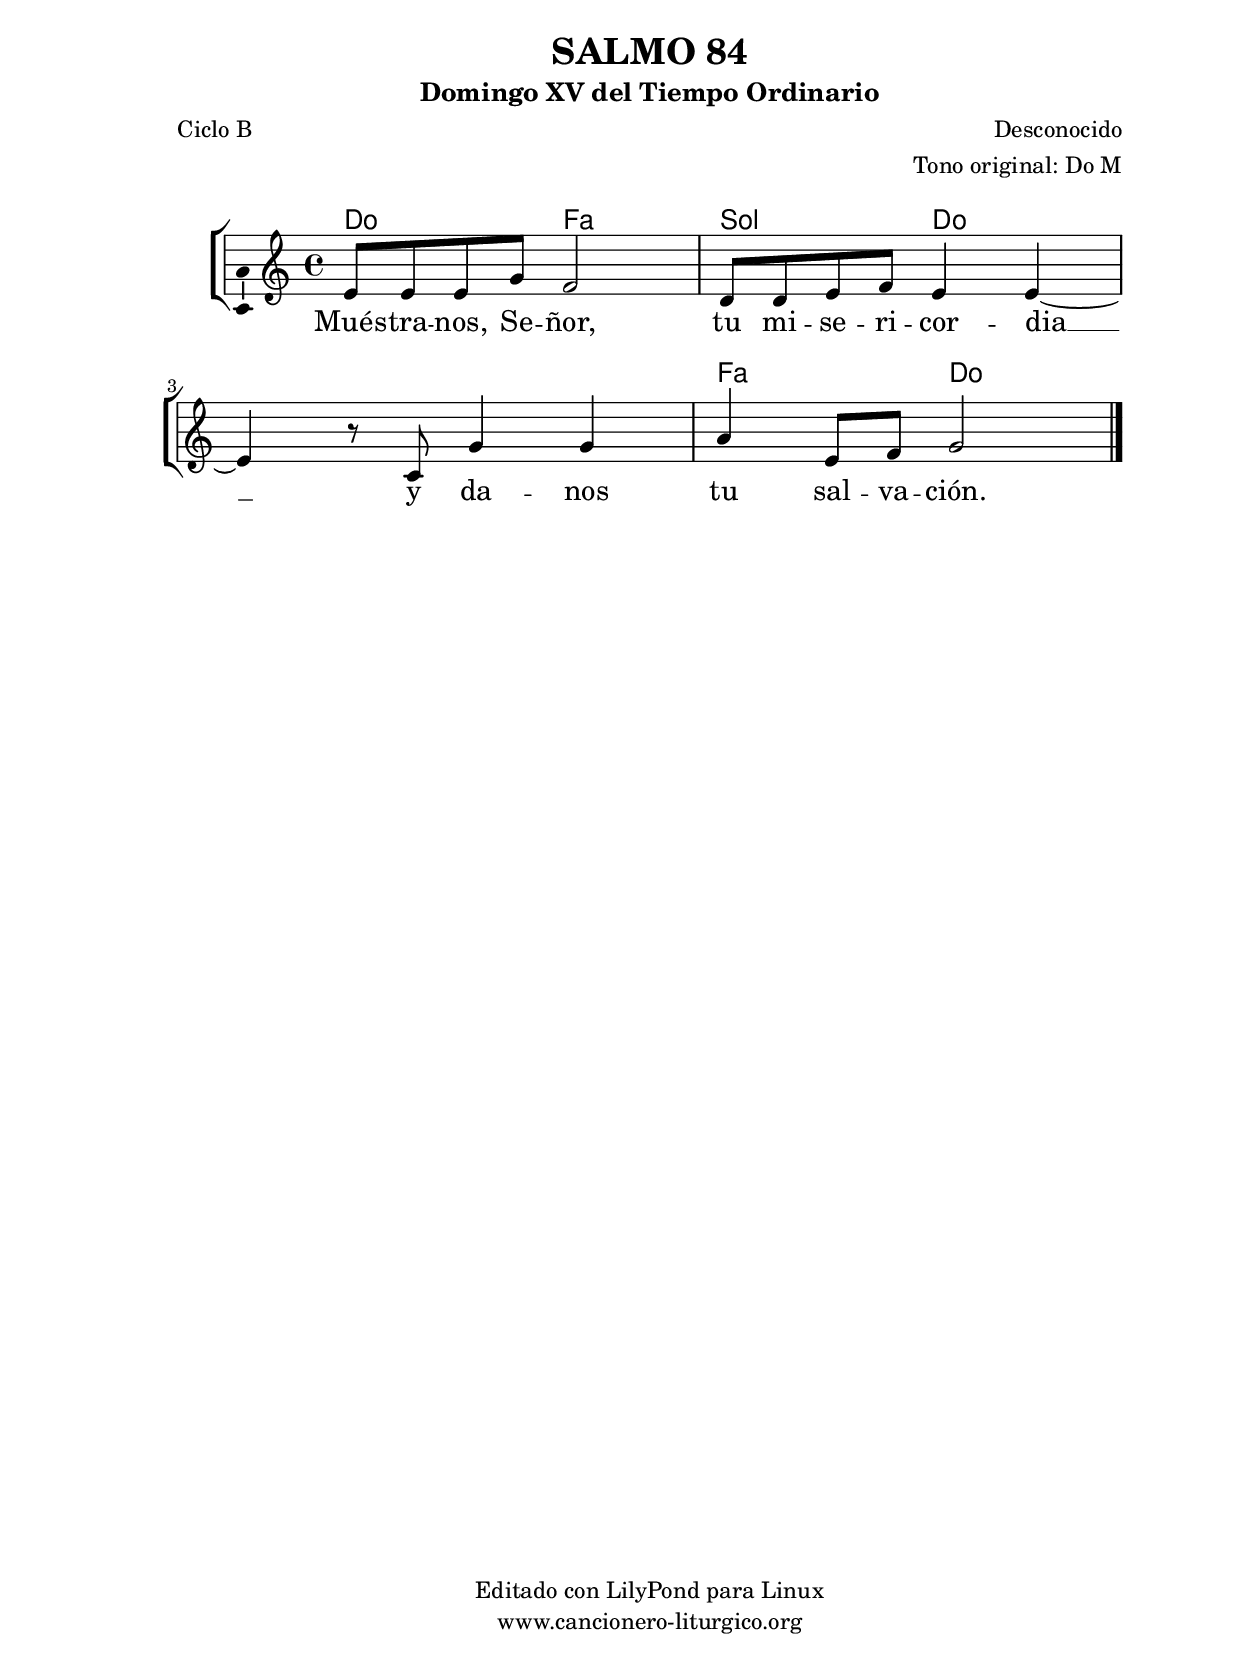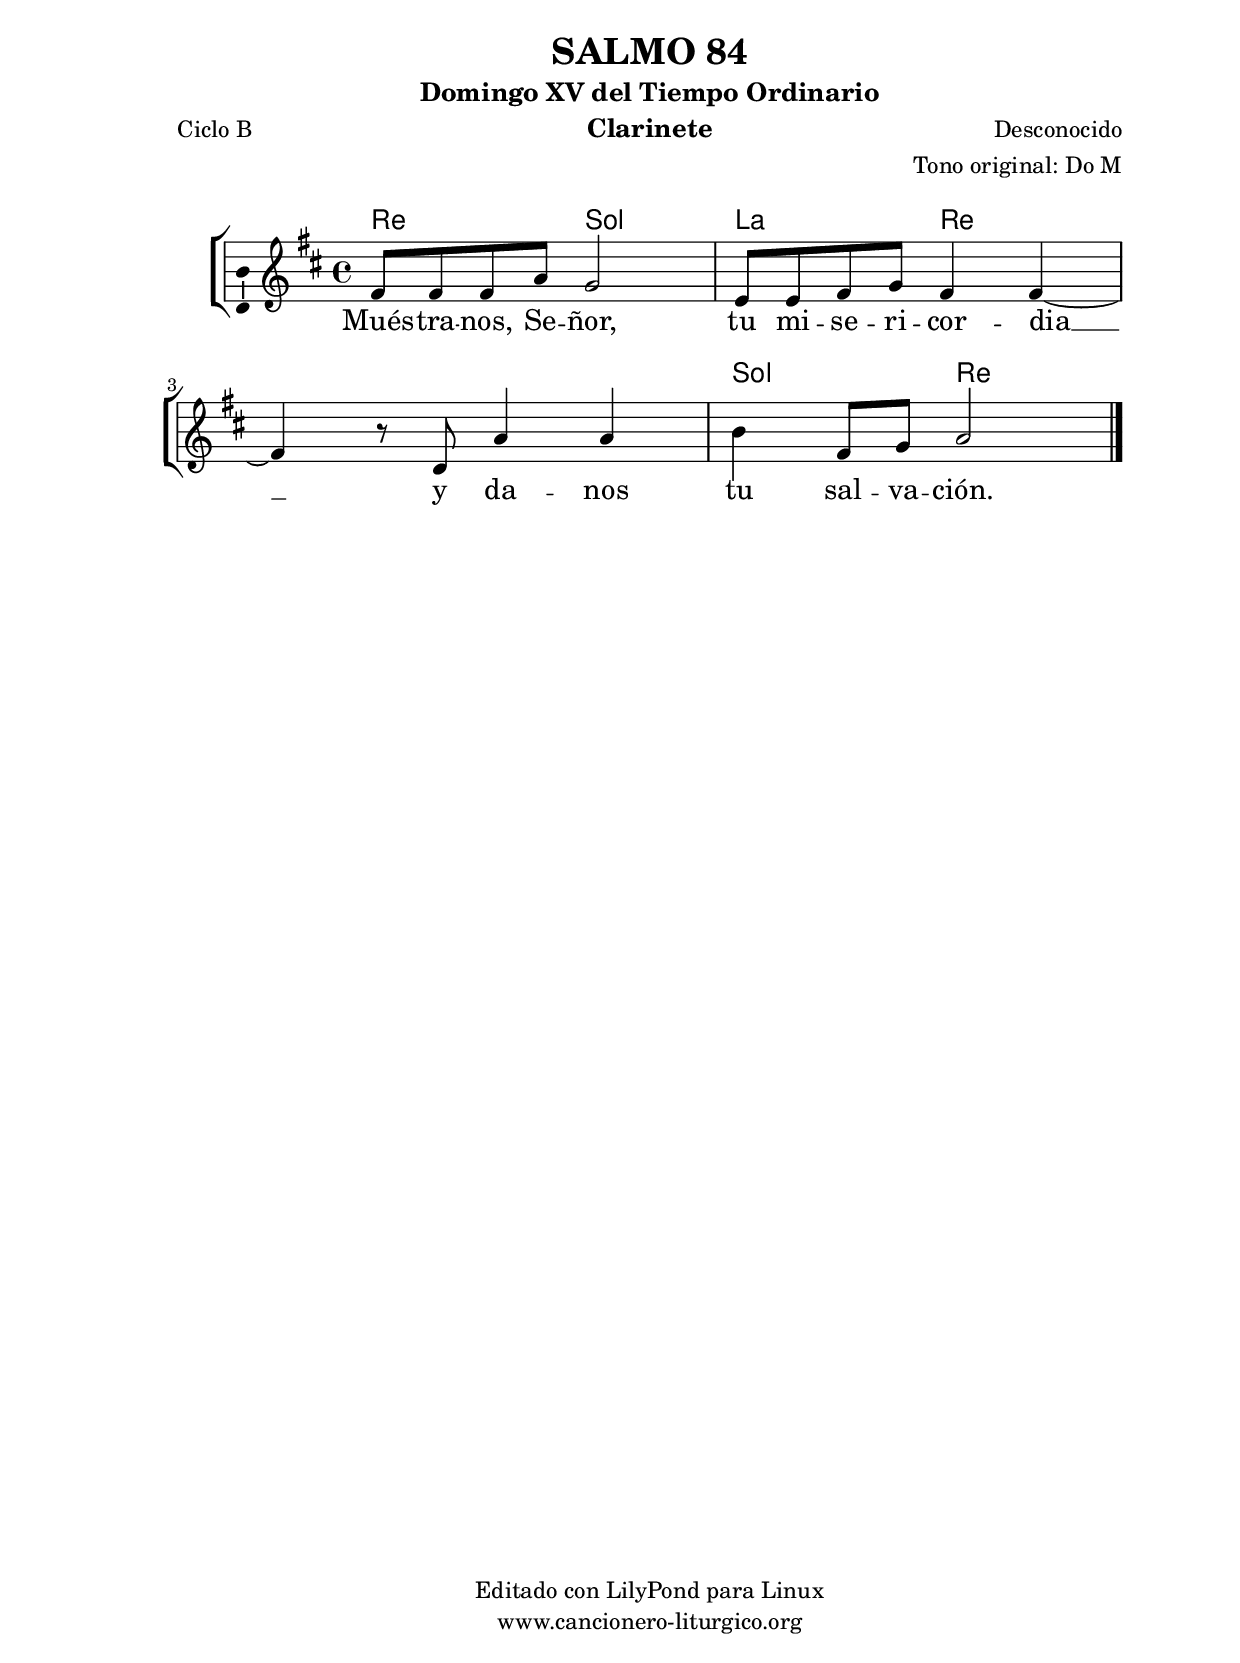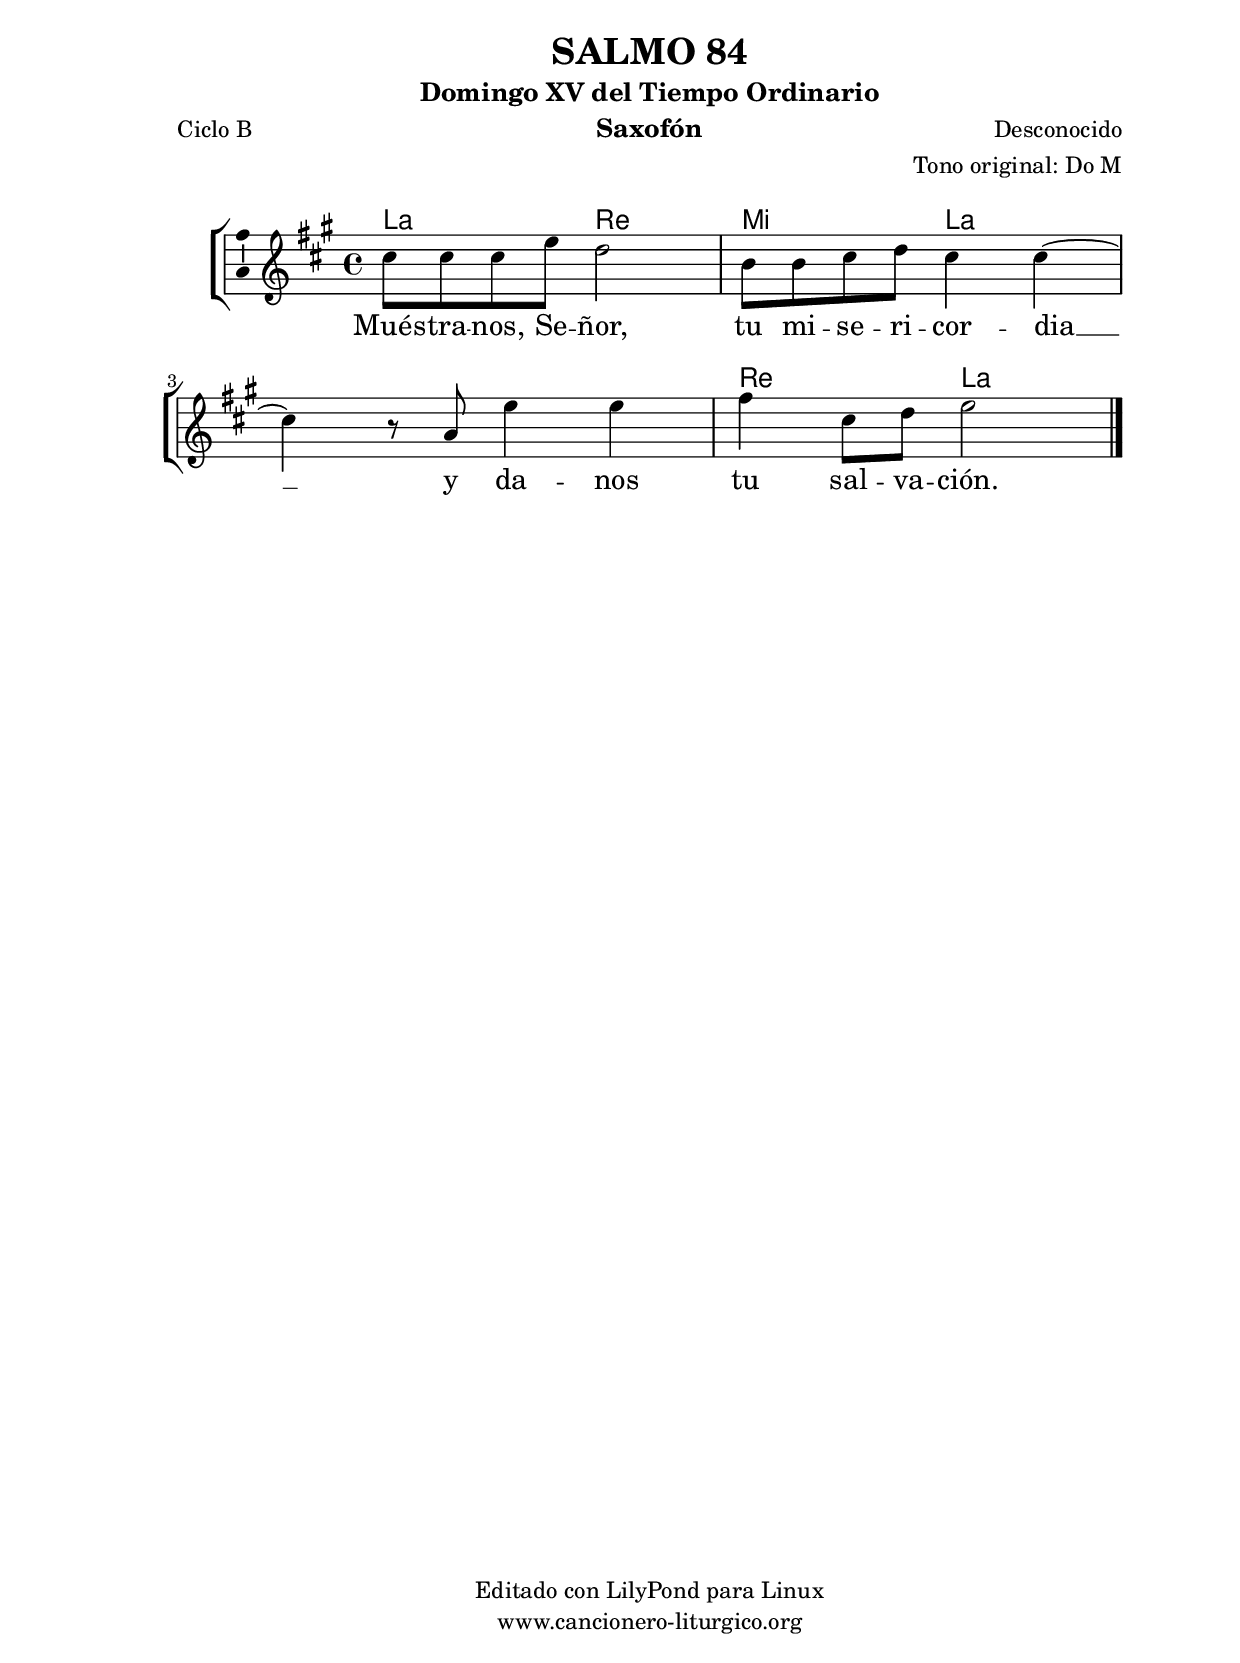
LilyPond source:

%
%para convertir .midi en .wav:
%timidity filename.midi -Ow -o finename.wav
%
%
%Para convertir de .wav a .mp3:
%lame -h -m j filename.wav
%
%
%para escuchar el midi:
%timidity nombrefichero.midi
%


%versión de lilypond para la que se ha escrito esta partitura:
\version "2.16.0"

	%Tamaño papel
	#(set-default-paper-size "a4")
	%Tamaño partitura
	#(set-global-staff-size 20)
	%No responde al pulsar sobre una nota
	#(ly:set-option 'point-and-click #f)

%parámetros del encabezamiento:
\header {
	title = "SALMO 84"
	subtitle = "Domingo XV del Tiempo Ordinario"
	composer = "Desconocido"
	poet = "Ciclo B"
	meter = ""
	arranger = "Tono original: Do M"
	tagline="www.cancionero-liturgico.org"
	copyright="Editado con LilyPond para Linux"
	tiempo = "Ordinario"
	usos = "Salmo"
	letra = "Muéstranos, Señor, tu misericordia y danos tu salvación."
	}

%parámetros asociados al papel:
\paper  {
	oddHeaderMarkup = \markup {\fill-line { \on-the-fly #not-first-page \fromproperty #'header:title \on-the-fly #not-first-page \fromproperty #'header:composer }}
	evenHeaderMarkup = \markup {\fill-line { \fromproperty #'header:composer \fromproperty #'header:title }}
	#(set-paper-size "a4")
	print-page-number = ##f
	first-page-number = 1
	print-first-page-number = ##f
%	head-separation = 3.0 \cm
	top-margin = 2.0 \cm
	bottom-margin = 0.5\cm
%%%	bottom-margin = -1.0\cm
	left-margin = 3.0 \cm
	line-width = 16.0 \cm 
	indent = 8\mm
	interscoreline = 2.\mm
	between-system-space = 15\mm
%	para que las partituras no llenen la hoja:
	ragged-bottom = ##t
%	idem para la última hoja:
	ragged-last-bottom = ##f
%	para que las partituras llenen el ancho del papel:
	ragged-last = ##f
	after-title-space = 2.5 \cm
%page-count=1
system-count=2

	%Flexible Vertical Spacing
%	markup-markup-spacing =
%	#'((basic-distance . 15) (minimum-distance . 15) (padding . 3))
	markup-system-spacing =
	#'((basic-distance . 15) (minimum-distance . 15) (padding . 3))
	system-system-spacing =
	#'((basic-distance . 15) (minimum-distance . 15) (padding . 3))
	score-system-spacing =
	#'((basic-distance . 15) (minimum-distance . 15) (padding . 5))
%	top-system-spacing = % header
%	#'((basic-distance . 8) (minimum-distance . 0) (padding . 3))
%	top-markup-spacing =
%	#'((basic-distance . 20) (minimum-distance . 20) (padding . 3))
	last-bottom-spacing = % footer
	#'((basic-distance . 5) (minimum-distance . 5) (padding . 3))
%	score-markup-spacing =
%	#'((basic-distance . 16) (minimum-distance . 13) (padding . 3))

	}


%parámetros que afectan a toda la partitura:
global =  {
	%clave de sol (G):
	\clef G
	%armadura:
%%%	\transpose c ees
	\key c \major
	\tempo 4=90
	\set Score.tempoHideNote = ##t
	}


acordes = {
	\italianChords
	\chordmode {
%%%	\transpose c ees
{

c2 f g c s c f c

	}
	}
}

melodia = 
%%%	\transpose c ees
{
	\relative c'{
	\time 4/4

e8 e e g f2
d8 d e f e4 e~
e4 r8 c8 g'4 g
%%%a4 f8 g g2 %(versión 2011)
a4 e8 f g2 %(versión 2014)

\bar "|."
}
}

texto = \lyricmode {
Mués -- tra -- nos, Se -- ñor, tu mi -- se -- ri -- cor -- dia __
y da -- nos tu sal -- va -- ción.
	}


acordesStaff = \context ChordNames = acordesStaff <<
	\set chordChanges = ##t
	\acordes
	>>


vozStaff = \context Voice = vozStaff
\with {\consists "Ambitus_engraver"}
<<
%	\set Staff.instrumentName = ""
%	\set Staff.shortInstrumentName = ""
%	\set Staff.midiInstrument = #"clarinet"
%	\set Staff.midiInstrument = #"cello"
%	\set Staff.midiInstrument = #"flute"
	\set Staff.midiInstrument = #"electric guitar (jazz)"
%	\set Staff.midiInstrument = #"english horn"
%	\set Staff.midiInstrument = #"violin"
%	\set Staff.midiInstrument = #"glockenspiel"
	\set Staff.midiMinimumVolume = #0.7
	\set Staff.midiMaximumVolume = #0.9
	\global
	\melodia
	>>


textoStaff = \context Lyrics = textoStaff <<
	\lyricsto vozStaff \texto
	>>

\book {
	\score {
		\context ChoirStaff {
			\override StaffGroup.SystemStartBracket #'collapse-height = #1
			\override Score.SystemStartBar #'collapse-height = #1
			<<
			\acordesStaff
			\vozStaff
			\textoStaff
			>>
			}
		\layout {
	    		\context {
				\Lyrics
				\override LyricText #'font-size = #2
				}
	   		 \context {
				\Score
				%fontSize = #3
				\override StaffSymbol #'staff-space = #(magstep +3)
				%\override Beam #'thickness = #0.55
				%\override SpacingSpanner #'spacing-increment = #1.0
				%\override Slur #'height-limit = #1.5
				}
			}
		}
	\score {
		\unfoldRepeats
		\context ChoirStaff {
			<<
			\acordesStaff
			\vozStaff
			>>
			}
		\midi {
	  		\context {
	  			\Score
				tempoWholesPerMinute = #(ly:make-moment 70 4)
				}
			}
		}
	}

%Partitura para clarinete
#(define output-suffix "C")
\book {
	\header{
		instrument = "Clarinete"
		}
	\score {
		\context ChoirStaff {
			\override StaffGroup.SystemStartBracket #'collapse-height = #1
			\override Score.SystemStartBar #'collapse-height = #1
\transpose c d
			<<
			\acordesStaff
			\vozStaff
			\textoStaff
			>>
			}
		\layout {
	    		\context {
				\Lyrics
				\override LyricText #'font-size = #2
				}
	   		 \context {
				\Score
				%fontSize = #3
				\override StaffSymbol #'staff-space = #(magstep +3)
				%\override Beam #'thickness = #0.55
				%\override SpacingSpanner #'spacing-increment = #1.0
				%\override Slur #'height-limit = #1.5
				}
			}
		}
	}

%Partitura para saxofón
#(define output-suffix "S")
\book {
	\header{
		instrument = "Saxofón"
		}
	\score {
		\context ChoirStaff {
			\override StaffGroup.SystemStartBracket #'collapse-height = #1
			\override Score.SystemStartBar #'collapse-height = #1
\transpose c a
			<<
			\acordesStaff
			\vozStaff
			\textoStaff
			>>
			}
		\layout {
	    		\context {
				\Lyrics
				\override LyricText #'font-size = #2
				}
	   		 \context {
				\Score
				%fontSize = #3
				\override StaffSymbol #'staff-space = #(magstep +3)
				%\override Beam #'thickness = #0.55
				%\override SpacingSpanner #'spacing-increment = #1.0
				%\override Slur #'height-limit = #1.5
				}
			}
		}
	}

